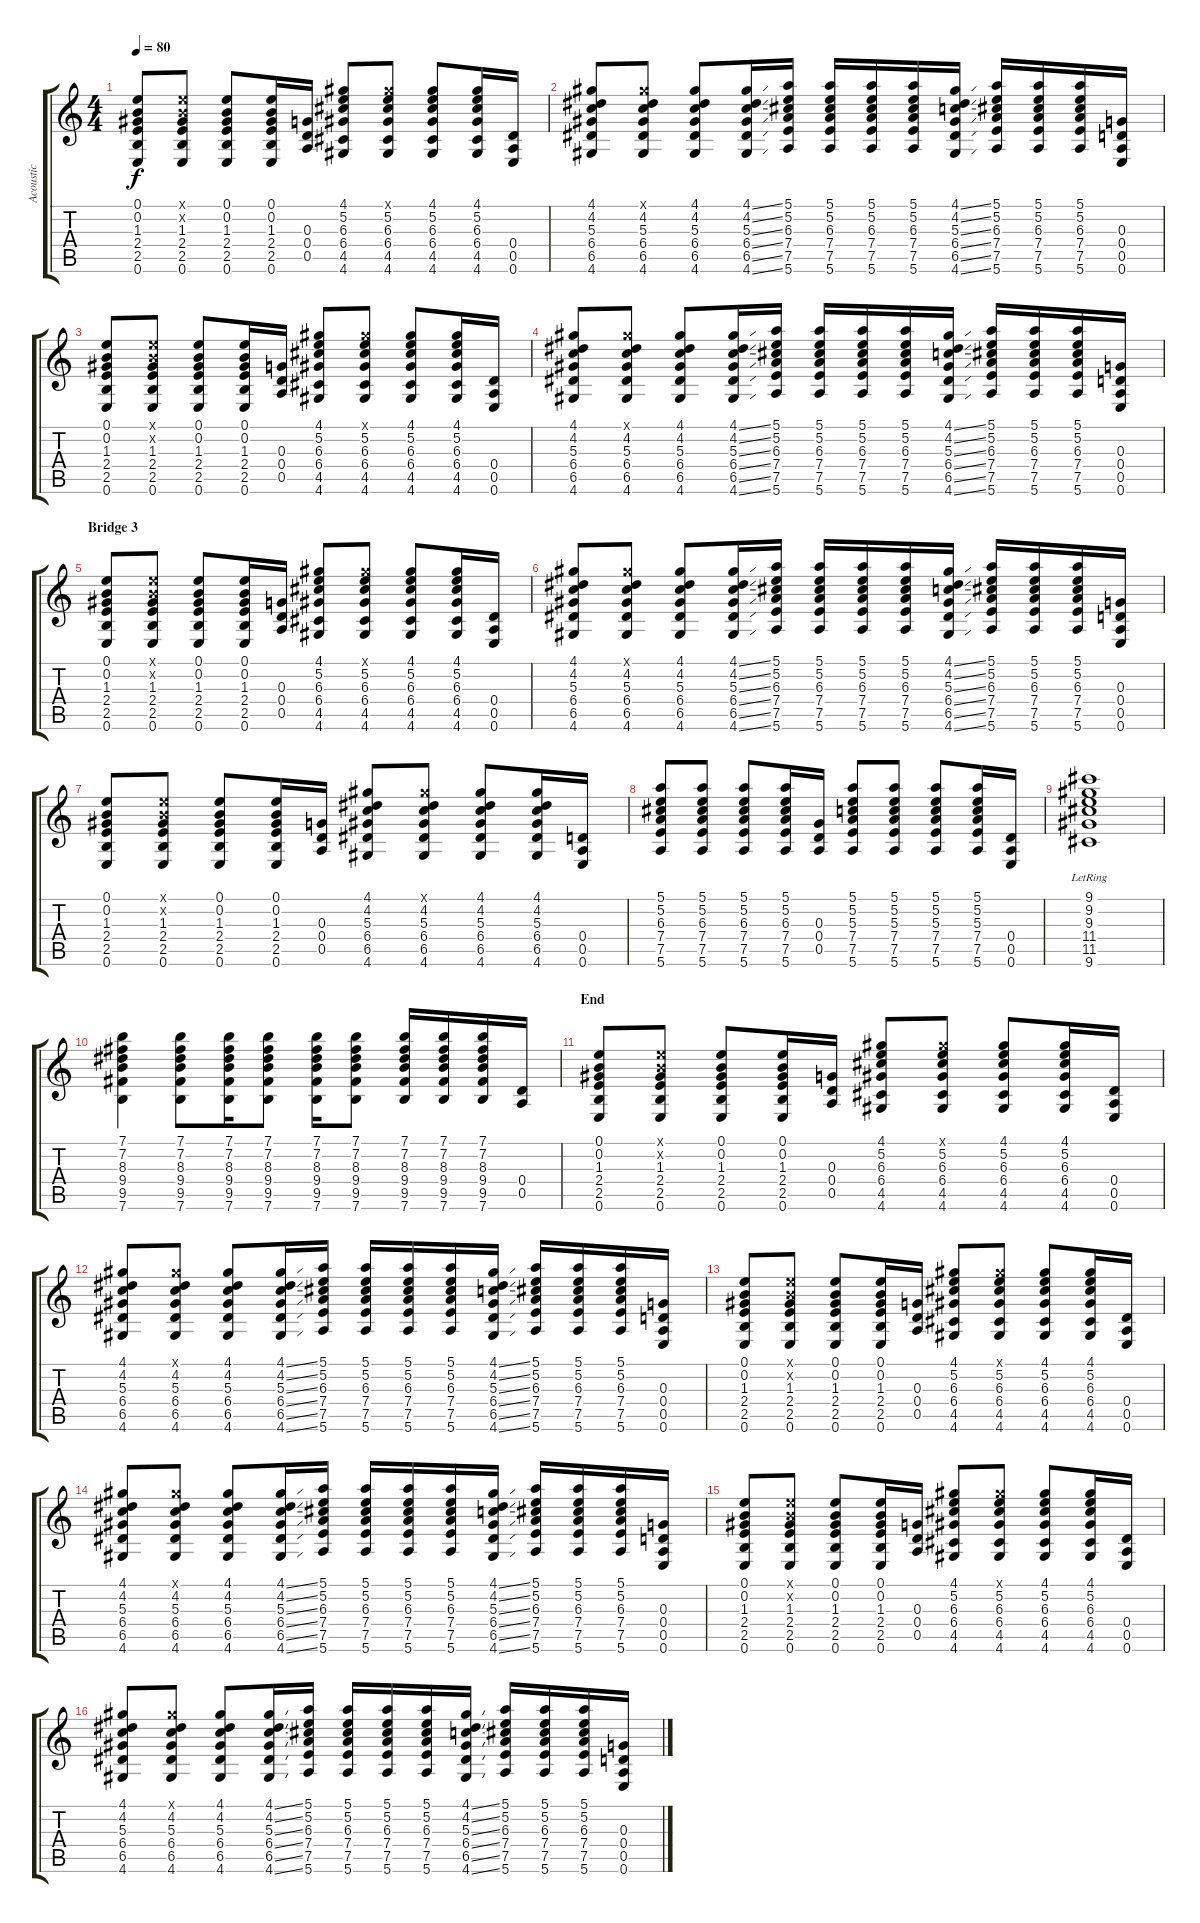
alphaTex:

\track ("Acoustic" "Acoustic") {instrument acousticguitarsteel}
\staff {score tabs}
\tuning (E4 B3 G3 D3 A2 E2) {hide}
\ts (4 4)
\tempo 80
\clef g2
\ks c
(0.1 0.2 1.3 2.4 2.5 0.6).8{dy f} (0.1{x} 0.2{x} 1.3 2.4 2.5 0.6).8 (0.1 0.2 1.3 2.4 2.5 0.6).8 (0.1 0.2 1.3 2.4 2.5 0.6).16 (0.3 0.4 0.5).16 (4.1 5.2 6.3 6.4 4.5 4.6).8 (4.1{x} 5.2 6.3 6.4 4.5 4.6).8 (4.1 5.2 6.3 6.4 4.5 4.6).8 (4.1 5.2 6.3 6.4 4.5 4.6).16 (0.4 0.5 0.6).16 |
(4.1 4.2 5.3 6.4 6.5 4.6).8 (4.1{x} 4.2 5.3 6.4 6.5 4.6).8 (4.1 4.2 5.3 6.4 6.5 4.6).8 (4.1{ss} 4.2{ss} 5.3{ss} 6.4{ss} 6.5{ss} 4.6{ss}).16 (5.1 5.2 6.3 7.4 7.5 5.6).16 (5.1 5.2 6.3 7.4 7.5 5.6).16 (5.1 5.2 6.3 7.4 7.5 5.6).16 (5.1 5.2 6.3 7.4 7.5 5.6).16 (4.1{ss} 4.2{ss} 5.3{ss} 6.4{ss} 6.5{ss} 4.6{ss}).16 (5.1 5.2 6.3 7.4 7.5 5.6).16 (5.1 5.2 6.3 7.4 7.5 5.6).16 (5.1 5.2 6.3 7.4 7.5 5.6).16 (0.3 0.4 0.5 0.6).16 |
(0.1 0.2 1.3 2.4 2.5 0.6).8 (0.1{x} 0.2{x} 1.3 2.4 2.5 0.6).8 (0.1 0.2 1.3 2.4 2.5 0.6).8 (0.1 0.2 1.3 2.4 2.5 0.6).16 (0.3 0.4 0.5).16 (4.1 5.2 6.3 6.4 4.5 4.6).8 (4.1{x} 5.2 6.3 6.4 4.5 4.6).8 (4.1 5.2 6.3 6.4 4.5 4.6).8 (4.1 5.2 6.3 6.4 4.5 4.6).16 (0.4 0.5 0.6).16 |
(4.1 4.2 5.3 6.4 6.5 4.6).8 (4.1{x} 4.2 5.3 6.4 6.5 4.6).8 (4.1 4.2 5.3 6.4 6.5 4.6).8 (4.1{ss} 4.2{ss} 5.3{ss} 6.4{ss} 6.5{ss} 4.6{ss}).16 (5.1 5.2 6.3 7.4 7.5 5.6).16 (5.1 5.2 6.3 7.4 7.5 5.6).16 (5.1 5.2 6.3 7.4 7.5 5.6).16 (5.1 5.2 6.3 7.4 7.5 5.6).16 (4.1{ss} 4.2{ss} 5.3{ss} 6.4{ss} 6.5{ss} 4.6{ss}).16 (5.1 5.2 6.3 7.4 7.5 5.6).16 (5.1 5.2 6.3 7.4 7.5 5.6).16 (5.1 5.2 6.3 7.4 7.5 5.6).16 (0.3 0.4 0.5 0.6).16 |
\section ("" "Bridge 3")
(0.1 0.2 1.3 2.4 2.5 0.6).8 (0.1{x} 0.2{x} 1.3 2.4 2.5 0.6).8 (0.1 0.2 1.3 2.4 2.5 0.6).8 (0.1 0.2 1.3 2.4 2.5 0.6).16 (0.3 0.4 0.5).16 (4.1 5.2 6.3 6.4 4.5 4.6).8 (4.1{x} 5.2 6.3 6.4 4.5 4.6).8 (4.1 5.2 6.3 6.4 4.5 4.6).8 (4.1 5.2 6.3 6.4 4.5 4.6).16 (0.4 0.5 0.6).16 |
(4.1 4.2 5.3 6.4 6.5 4.6).8 (4.1{x} 4.2 5.3 6.4 6.5 4.6).8 (4.1 4.2 5.3 6.4 6.5 4.6).8 (4.1{ss} 4.2{ss} 5.3{ss} 6.4{ss} 6.5{ss} 4.6{ss}).16 (5.1 5.2 6.3 7.4 7.5 5.6).16 (5.1 5.2 6.3 7.4 7.5 5.6).16 (5.1 5.2 6.3 7.4 7.5 5.6).16 (5.1 5.2 6.3 7.4 7.5 5.6).16 (4.1{ss} 4.2{ss} 5.3{ss} 6.4{ss} 6.5{ss} 4.6{ss}).16 (5.1 5.2 6.3 7.4 7.5 5.6).16 (5.1 5.2 6.3 7.4 7.5 5.6).16 (5.1 5.2 6.3 7.4 7.5 5.6).16 (0.3 0.4 0.5 0.6).16 |
(0.1 0.2 1.3 2.4 2.5 0.6).8 (0.1{x} 0.2{x} 1.3 2.4 2.5 0.6).8 (0.1 0.2 1.3 2.4 2.5 0.6).8 (0.1 0.2 1.3 2.4 2.5 0.6).16 (0.3 0.4 0.5).16 (4.1 4.2 5.3 6.4 6.5 4.6).8 (4.1{x} 4.2 5.3 6.4 6.5 4.6).8 (4.1 4.2 5.3 6.4 6.5 4.6).8 (4.1 4.2 5.3 6.4 6.5 4.6).16 (0.4 0.5 0.6).16 |
(5.1 5.2 6.3 7.4 7.5 5.6).8 (5.1 5.2 6.3 7.4 7.5 5.6).8 (5.1 5.2 6.3 7.4 7.5 5.6).8 (5.1 5.2 6.3 7.4 7.5 5.6).16 (0.3 0.4 0.5).16 (5.1 5.2 5.3 7.4 7.5 5.6).8 (5.1 5.2 5.3 7.4 7.5 5.6).8 (5.1 5.2 5.3 7.4 7.5 5.6).8 (5.1 5.2 5.3 7.4 7.5 5.6).16 (0.4 0.5 0.6).16 |
(9.1{lr} 9.2{lr} 9.3{lr} 11.4{lr} 11.5{lr} 9.6{lr}).1 |
(7.1 7.2 8.3 9.4 9.5 7.6).4 (7.1 7.2 8.3 9.4 9.5 7.6).8 (7.1 7.2 8.3 9.4 9.5 7.6).16 (7.1 7.2 8.3 9.4 9.5 7.6).8 (7.1 7.2 8.3 9.4 9.5 7.6).16 (7.1 7.2 8.3 9.4 9.5 7.6).8 (7.1 7.2 8.3 9.4 9.5 7.6).16 (7.1 7.2 8.3 9.4 9.5 7.6).16 (7.1 7.2 8.3 9.4 9.5 7.6).16 (0.4 0.5).16 |
\section ("" "End")
(0.1 0.2 1.3 2.4 2.5 0.6).8 (0.1{x} 0.2{x} 1.3 2.4 2.5 0.6).8 (0.1 0.2 1.3 2.4 2.5 0.6).8 (0.1 0.2 1.3 2.4 2.5 0.6).16 (0.3 0.4 0.5).16 (4.1 5.2 6.3 6.4 4.5 4.6).8 (4.1{x} 5.2 6.3 6.4 4.5 4.6).8 (4.1 5.2 6.3 6.4 4.5 4.6).8 (4.1 5.2 6.3 6.4 4.5 4.6).16 (0.4 0.5 0.6).16 |
(4.1 4.2 5.3 6.4 6.5 4.6).8 (4.1{x} 4.2 5.3 6.4 6.5 4.6).8 (4.1 4.2 5.3 6.4 6.5 4.6).8 (4.1{ss} 4.2{ss} 5.3{ss} 6.4{ss} 6.5{ss} 4.6{ss}).16 (5.1 5.2 6.3 7.4 7.5 5.6).16 (5.1 5.2 6.3 7.4 7.5 5.6).16 (5.1 5.2 6.3 7.4 7.5 5.6).16 (5.1 5.2 6.3 7.4 7.5 5.6).16 (4.1{ss} 4.2{ss} 5.3{ss} 6.4{ss} 6.5{ss} 4.6{ss}).16 (5.1 5.2 6.3 7.4 7.5 5.6).16 (5.1 5.2 6.3 7.4 7.5 5.6).16 (5.1 5.2 6.3 7.4 7.5 5.6).16 (0.3 0.4 0.5 0.6).16 |
(0.1 0.2 1.3 2.4 2.5 0.6).8 (0.1{x} 0.2{x} 1.3 2.4 2.5 0.6).8 (0.1 0.2 1.3 2.4 2.5 0.6).8 (0.1 0.2 1.3 2.4 2.5 0.6).16 (0.3 0.4 0.5).16 (4.1 5.2 6.3 6.4 4.5 4.6).8 (4.1{x} 5.2 6.3 6.4 4.5 4.6).8 (4.1 5.2 6.3 6.4 4.5 4.6).8 (4.1 5.2 6.3 6.4 4.5 4.6).16 (0.4 0.5 0.6).16 |
(4.1 4.2 5.3 6.4 6.5 4.6).8 (4.1{x} 4.2 5.3 6.4 6.5 4.6).8 (4.1 4.2 5.3 6.4 6.5 4.6).8 (4.1{ss} 4.2{ss} 5.3{ss} 6.4{ss} 6.5{ss} 4.6{ss}).16 (5.1 5.2 6.3 7.4 7.5 5.6).16 (5.1 5.2 6.3 7.4 7.5 5.6).16 (5.1 5.2 6.3 7.4 7.5 5.6).16 (5.1 5.2 6.3 7.4 7.5 5.6).16 (4.1{ss} 4.2{ss} 5.3{ss} 6.4{ss} 6.5{ss} 4.6{ss}).16 (5.1 5.2 6.3 7.4 7.5 5.6).16 (5.1 5.2 6.3 7.4 7.5 5.6).16 (5.1 5.2 6.3 7.4 7.5 5.6).16 (0.3 0.4 0.5 0.6).16 |
(0.1 0.2 1.3 2.4 2.5 0.6).8 (0.1{x} 0.2{x} 1.3 2.4 2.5 0.6).8 (0.1 0.2 1.3 2.4 2.5 0.6).8 (0.1 0.2 1.3 2.4 2.5 0.6).16 (0.3 0.4 0.5).16 (4.1 5.2 6.3 6.4 4.5 4.6).8 (4.1{x} 5.2 6.3 6.4 4.5 4.6).8 (4.1 5.2 6.3 6.4 4.5 4.6).8 (4.1 5.2 6.3 6.4 4.5 4.6).16 (0.4 0.5 0.6).16 |
(4.1 4.2 5.3 6.4 6.5 4.6).8 (4.1{x} 4.2 5.3 6.4 6.5 4.6).8 (4.1 4.2 5.3 6.4 6.5 4.6).8 (4.1{ss} 4.2{ss} 5.3{ss} 6.4{ss} 6.5{ss} 4.6{ss}).16 (5.1 5.2 6.3 7.4 7.5 5.6).16 (5.1 5.2 6.3 7.4 7.5 5.6).16 (5.1 5.2 6.3 7.4 7.5 5.6).16 (5.1 5.2 6.3 7.4 7.5 5.6).16 (4.1{ss} 4.2{ss} 5.3{ss} 6.4{ss} 6.5{ss} 4.6{ss}).16 (5.1 5.2 6.3 7.4 7.5 5.6).16 (5.1 5.2 6.3 7.4 7.5 5.6).16 (5.1 5.2 6.3 7.4 7.5 5.6).16 (0.3 0.4 0.5 0.6).16
